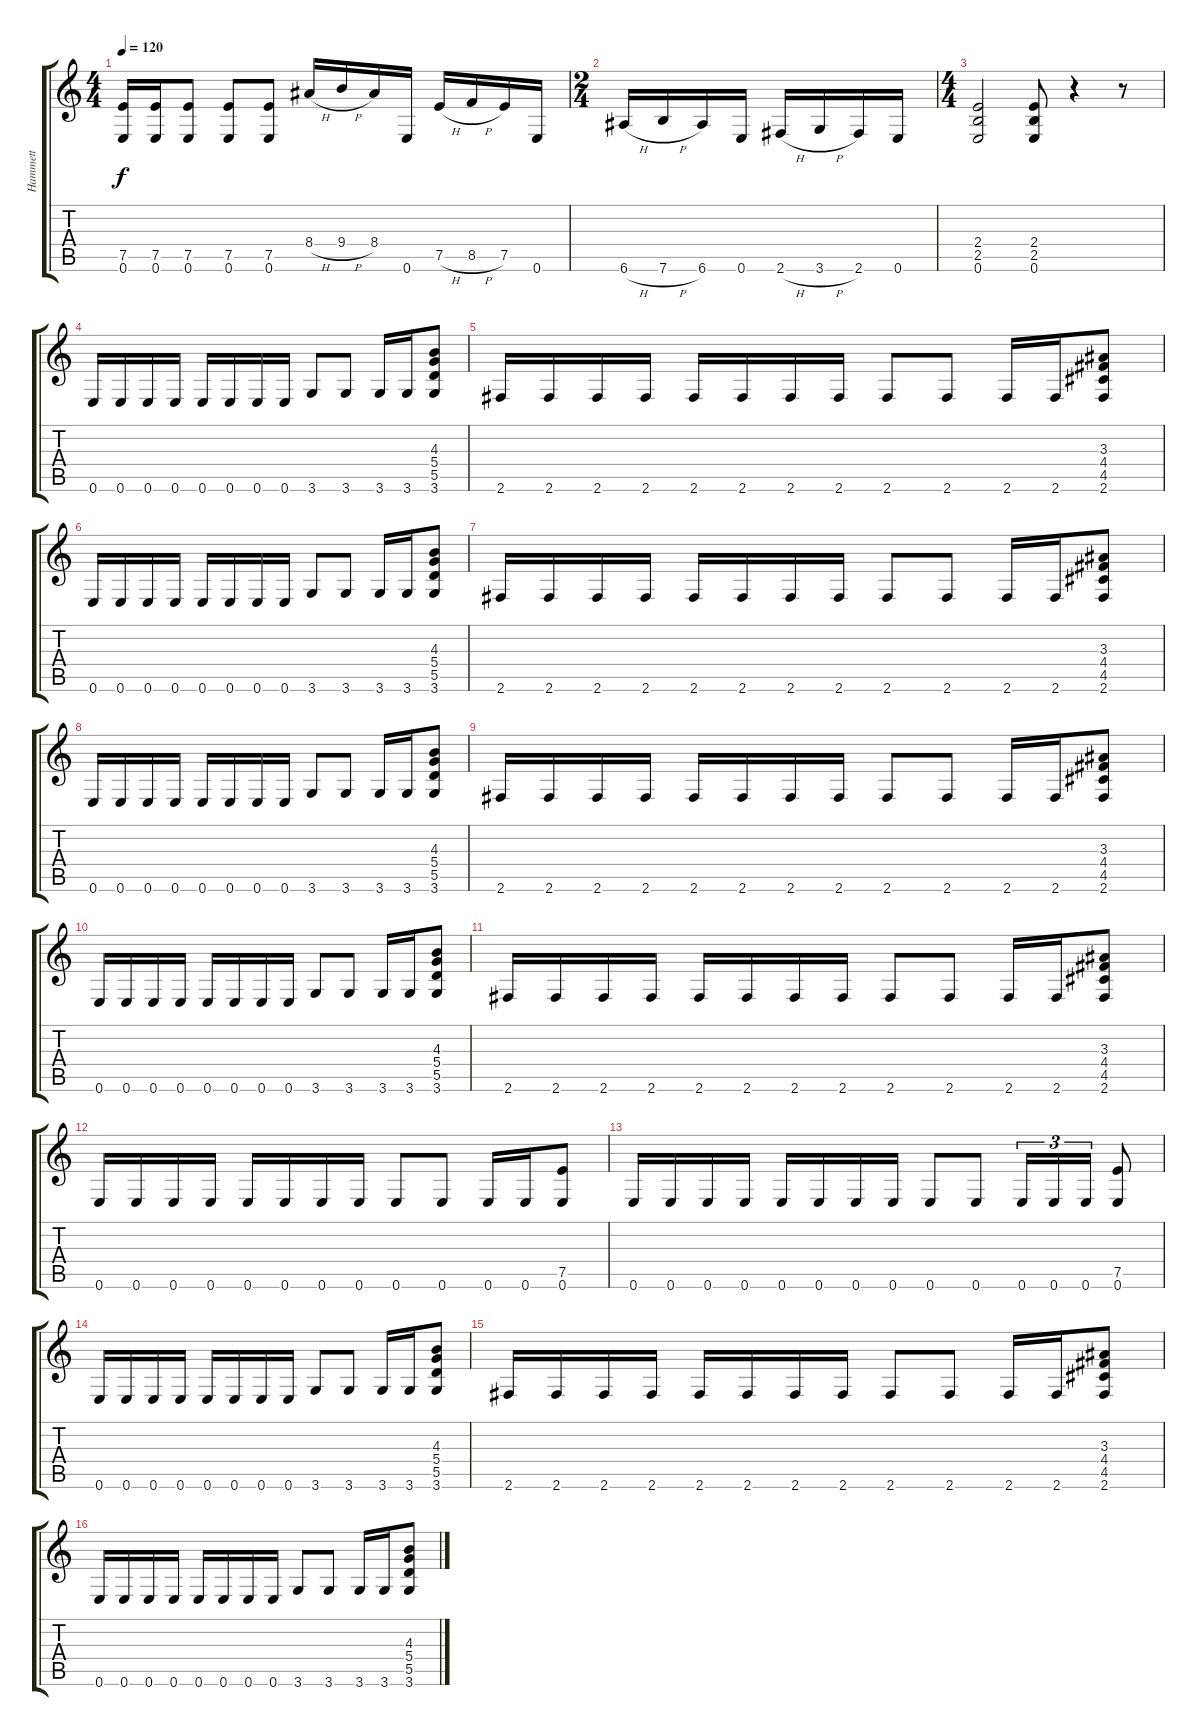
\track ("Hammett" "Hammett") {instrument distortionguitar}
\staff {score tabs}
\tuning (E4 B3 G3 D3 A2 E2) {hide}
\ts (4 4)
\tempo 120
\clef g2
\ks c
(7.5 0.6).16{dy f} (7.5 0.6).16 (7.5 0.6).8 (7.5 0.6).8 (7.5 0.6).8 8.4{h}.16 9.4{h}.16 8.4.16 0.6.16 7.5{h}.16 8.5{h}.16 7.5.16 0.6.16 |
\ts (2 4)
6.6{h}.16 7.6{h}.16 6.6.16 0.6.16 2.6{h}.16 3.6{h}.16 2.6.16 0.6.16 |
\ts (4 4)
(2.4 2.5 0.6).2 (2.4 2.5 0.6).8 r.4 r.8 |
0.6.16 0.6.16 0.6.16 0.6.16 0.6.16 0.6.16 0.6.16 0.6.16 3.6.8 3.6.8 3.6.16 3.6.16 (4.3 5.4 5.5 3.6).8 |
2.6.16 2.6.16 2.6.16 2.6.16 2.6.16 2.6.16 2.6.16 2.6.16 2.6.8 2.6.8 2.6.16 2.6.16 (3.3 4.4 4.5 2.6).8 |
0.6.16 0.6.16 0.6.16 0.6.16 0.6.16 0.6.16 0.6.16 0.6.16 3.6.8 3.6.8 3.6.16 3.6.16 (4.3 5.4 5.5 3.6).8 |
2.6.16 2.6.16 2.6.16 2.6.16 2.6.16 2.6.16 2.6.16 2.6.16 2.6.8 2.6.8 2.6.16 2.6.16 (3.3 4.4 4.5 2.6).8 |
0.6.16 0.6.16 0.6.16 0.6.16 0.6.16 0.6.16 0.6.16 0.6.16 3.6.8 3.6.8 3.6.16 3.6.16 (4.3 5.4 5.5 3.6).8 |
2.6.16 2.6.16 2.6.16 2.6.16 2.6.16 2.6.16 2.6.16 2.6.16 2.6.8 2.6.8 2.6.16 2.6.16 (3.3 4.4 4.5 2.6).8 |
0.6.16 0.6.16 0.6.16 0.6.16 0.6.16 0.6.16 0.6.16 0.6.16 3.6.8 3.6.8 3.6.16 3.6.16 (4.3 5.4 5.5 3.6).8 |
2.6.16 2.6.16 2.6.16 2.6.16 2.6.16 2.6.16 2.6.16 2.6.16 2.6.8 2.6.8 2.6.16 2.6.16 (3.3 4.4 4.5 2.6).8 |
0.6.16 0.6.16 0.6.16 0.6.16 0.6.16 0.6.16 0.6.16 0.6.16 0.6.8 0.6.8 0.6.16 0.6.16 (7.5 0.6).8 |
0.6.16 0.6.16 0.6.16 0.6.16 0.6.16 0.6.16 0.6.16 0.6.16 0.6.8 0.6.8 0.6.16{tu (3 2)} 0.6.16{tu (3 2)} 0.6.16{tu (3 2)} (7.5 0.6).8 |
0.6.16 0.6.16 0.6.16 0.6.16 0.6.16 0.6.16 0.6.16 0.6.16 3.6.8 3.6.8 3.6.16 3.6.16 (4.3 5.4 5.5 3.6).8 |
2.6.16 2.6.16 2.6.16 2.6.16 2.6.16 2.6.16 2.6.16 2.6.16 2.6.8 2.6.8 2.6.16 2.6.16 (3.3 4.4 4.5 2.6).8 |
0.6.16 0.6.16 0.6.16 0.6.16 0.6.16 0.6.16 0.6.16 0.6.16 3.6.8 3.6.8 3.6.16 3.6.16 (4.3 5.4 5.5 3.6).8
